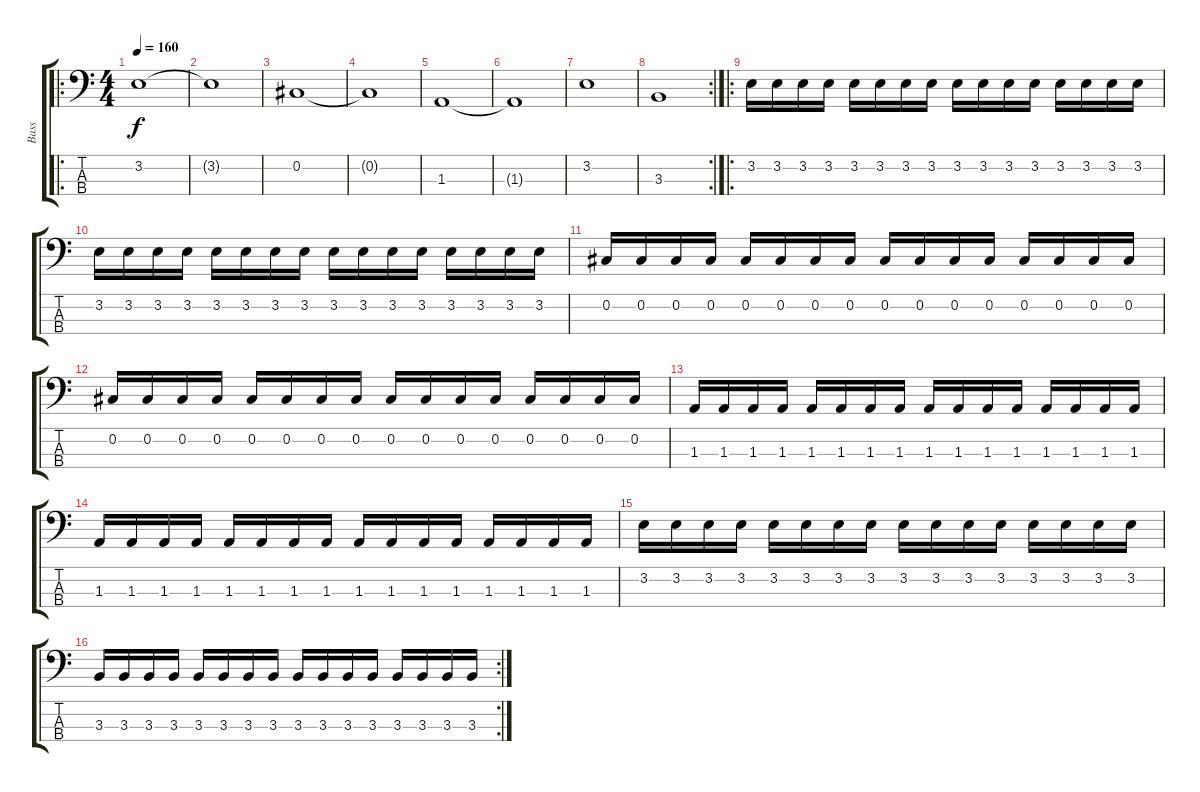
\track ("Bass" "Bass") {instrument electricbasspick}
\staff {score tabs}
\tuning (Gb2 Db2 Ab1 Eb1) {hide}
\ro
\ts (4 4)
\tempo 160
\clef f4
\ks c
3.2.1{dy f instrument electricbasspick} |
3.2{t}.1 |
0.2.1 |
0.2{t}.1 |
1.3.1 |
1.3{t}.1 |
3.2.1 |
\rc 2
3.3.1 |
\ro
3.2.16 3.2.16 3.2.16 3.2.16 3.2.16 3.2.16 3.2.16 3.2.16 3.2.16 3.2.16 3.2.16 3.2.16 3.2.16 3.2.16 3.2.16 3.2.16 |
3.2.16 3.2.16 3.2.16 3.2.16 3.2.16 3.2.16 3.2.16 3.2.16 3.2.16 3.2.16 3.2.16 3.2.16 3.2.16 3.2.16 3.2.16 3.2.16 |
0.2.16 0.2.16 0.2.16 0.2.16 0.2.16 0.2.16 0.2.16 0.2.16 0.2.16 0.2.16 0.2.16 0.2.16 0.2.16 0.2.16 0.2.16 0.2.16 |
0.2.16 0.2.16 0.2.16 0.2.16 0.2.16 0.2.16 0.2.16 0.2.16 0.2.16 0.2.16 0.2.16 0.2.16 0.2.16 0.2.16 0.2.16 0.2.16 |
1.3.16 1.3.16 1.3.16 1.3.16 1.3.16 1.3.16 1.3.16 1.3.16 1.3.16 1.3.16 1.3.16 1.3.16 1.3.16 1.3.16 1.3.16 1.3.16 |
1.3.16 1.3.16 1.3.16 1.3.16 1.3.16 1.3.16 1.3.16 1.3.16 1.3.16 1.3.16 1.3.16 1.3.16 1.3.16 1.3.16 1.3.16 1.3.16 |
3.2.16 3.2.16 3.2.16 3.2.16 3.2.16 3.2.16 3.2.16 3.2.16 3.2.16 3.2.16 3.2.16 3.2.16 3.2.16 3.2.16 3.2.16 3.2.16 |
\rc 2
3.3.16 3.3.16 3.3.16 3.3.16 3.3.16 3.3.16 3.3.16 3.3.16 3.3.16 3.3.16 3.3.16 3.3.16 3.3.16 3.3.16 3.3.16 3.3.16
